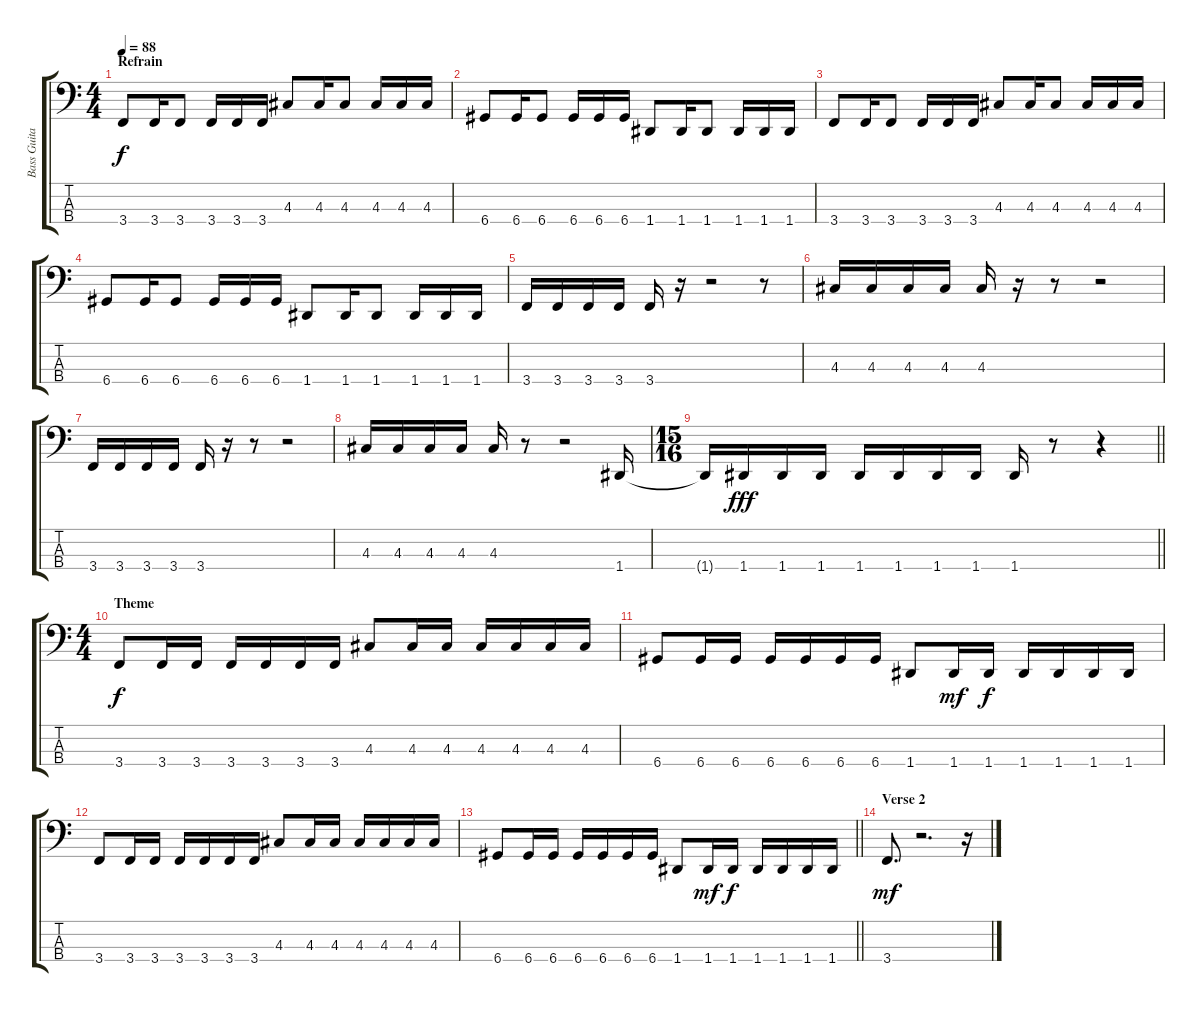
\track ("Bass Guitar" "Bass Guita") {instrument electricbasspick}
\staff {score tabs}
\tuning (G2 D2 A1 D1) {hide}
\ts (4 4)
\section ("" "Refrain")
\tempo 88
\clef f4
\ks c
3.4.8{dy f} 3.4.16 3.4.8 3.4.16 3.4.16 3.4.16 4.3.8 4.3.16 4.3.8 4.3.16 4.3.16 4.3.16 |
6.4.8 6.4.16 6.4.8 6.4.16 6.4.16 6.4.16 1.4.8 1.4.16 1.4.8 1.4.16 1.4.16 1.4.16 |
3.4.8 3.4.16 3.4.8 3.4.16 3.4.16 3.4.16 4.3.8 4.3.16 4.3.8 4.3.16 4.3.16 4.3.16 |
6.4.8 6.4.16 6.4.8 6.4.16 6.4.16 6.4.16 1.4.8 1.4.16 1.4.8 1.4.16 1.4.16 1.4.16 |
3.4.16 3.4.16 3.4.16 3.4.16 3.4.16 r.16 r.2 r.8 |
4.3.16 4.3.16 4.3.16 4.3.16 4.3.16 r.16 r.8 r.2 |
3.4.16 3.4.16 3.4.16 3.4.16 3.4.16 r.16 r.8 r.2 |
4.3.16 4.3.16 4.3.16 4.3.16 4.3.16 r.8 r.2 1.4.16 |
\ts (15 16)
\barLineRight lightlight
1.4{t}.16 1.4.16{dy fff} 1.4.16 1.4.16 1.4.16 1.4.16 1.4.16 1.4.16 1.4.16 r.8 r.4 |
\ts (4 4)
\section ("" "Theme")
3.4.8{dy f} 3.4.16 3.4.16 3.4.16 3.4.16 3.4.16 3.4.16 4.3.8 4.3.16 4.3.16 4.3.16 4.3.16 4.3.16 4.3.16 |
6.4.8 6.4.16 6.4.16 6.4.16 6.4.16 6.4.16 6.4.16 1.4.8 1.4.16{dy mf} 1.4.16{dy f} 1.4.16 1.4.16 1.4.16 1.4.16 |
3.4.8 3.4.16 3.4.16 3.4.16 3.4.16 3.4.16 3.4.16 4.3.8 4.3.16 4.3.16 4.3.16 4.3.16 4.3.16 4.3.16 |
\barLineRight lightlight
6.4.8 6.4.16 6.4.16 6.4.16 6.4.16 6.4.16 6.4.16 1.4.8 1.4.16{dy mf} 1.4.16{dy f} 1.4.16 1.4.16 1.4.16 1.4.16 |
\section ("" "Verse 2")
3.4.8{d dy mf} r.2{d} r.16
